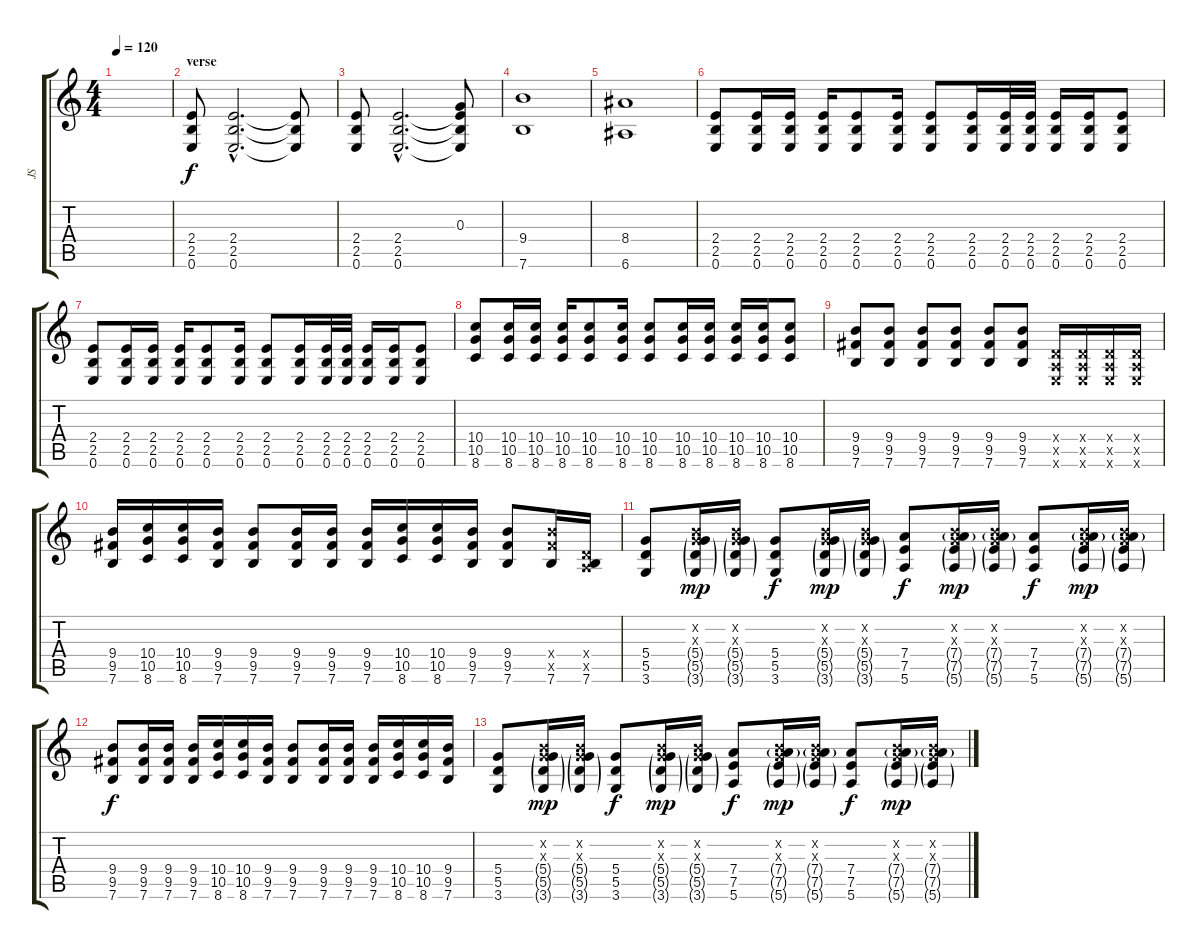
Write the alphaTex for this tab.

\track ("JS" "JS") {instrument overdrivenguitar}
\staff {score tabs}
\tuning (E4 B3 G3 D3 A2 E2) {hide}
\ts (4 4)
\tempo 120
\clef g2
\ks c
|
\section ("" "verse")
(2.4 2.5 0.6).8 (2.4{hac} 2.5{hac} 0.6{hac}).2{d} (2.4{t} 2.5{t} 0.6{t}).8 |
(2.4 2.5 0.6).8 (2.4{hac} 2.5{hac} 0.6{hac}).2{d} (0.3 2.4{t} 2.5{t} 0.6{t}).8 |
(9.4 7.6).1 |
(8.4 6.6).1 |
(2.4 2.5 0.6).8{instrument overdrivenguitar} (2.4 2.5 0.6).16{instrument electricguitarmuted} (2.4 2.5 0.6).16 (2.4 2.5 0.6).16 (2.4 2.5 0.6).8{instrument overdrivenguitar} (2.4 2.5 0.6).16{instrument electricguitarmuted} (2.4 2.5 0.6).8{instrument overdrivenguitar} (2.4 2.5 0.6).16{instrument electricguitarmuted} (2.4 2.5 0.6).32{instrument electricguitarmuted} (2.4 2.5 0.6).32 (2.4 2.5 0.6).16 (2.4 2.5 0.6).16 (2.4 2.5 0.6).8{instrument overdrivenguitar} |
(2.4 2.5 0.6).8{instrument overdrivenguitar} (2.4 2.5 0.6).16{instrument electricguitarmuted} (2.4 2.5 0.6).16 (2.4 2.5 0.6).16 (2.4 2.5 0.6).8{instrument overdrivenguitar} (2.4 2.5 0.6).16{instrument electricguitarmuted} (2.4 2.5 0.6).8{instrument overdrivenguitar} (2.4 2.5 0.6).16{instrument electricguitarmuted} (2.4 2.5 0.6).32{instrument electricguitarmuted} (2.4 2.5 0.6).32 (2.4 2.5 0.6).16 (2.4 2.5 0.6).16 (2.4 2.5 0.6).8{instrument overdrivenguitar} |
(10.4 10.5 8.6).8 (10.4 10.5 8.6).16{instrument electricguitarmuted} (10.4 10.5 8.6).16 (10.4 10.5 8.6).16 (10.4 10.5 8.6).8{instrument overdrivenguitar} (10.4 10.5 8.6).16{instrument electricguitarmuted} (10.4 10.5 8.6).8{instrument overdrivenguitar} (10.4 10.5 8.6).16{instrument electricguitarmuted} (10.4 10.5 8.6).16 (10.4 10.5 8.6).16 (10.4 10.5 8.6).16 (10.4 10.5 8.6).8{instrument overdrivenguitar} |
(9.4 9.5 7.6).8 (9.4 9.5 7.6).8 (9.4 9.5 7.6).8 (9.4 9.5 7.6).8 (9.4 9.5 7.6).8 (9.4 9.5 7.6).8 (0.4{x} 0.5{x} 0.6{x}).16 (0.4{x} 0.5{x} 0.6{x}).16 (0.4{x} 0.5{x} 0.6{x}).16 (0.4{x} 0.5{x} 0.6{x}).16 |
(9.4 9.5 7.6).16 (10.4 10.5 8.6).16 (10.4 10.5 8.6).16 (9.4 9.5 7.6).16 (9.4 9.5 7.6).8 (9.4 9.5 7.6).16 (9.4 9.5 7.6).16 (9.4 9.5 7.6).16 (10.4 10.5 8.6).16 (10.4 10.5 8.6).16 (9.4 9.5 7.6).16 (9.4 9.5 7.6).8 (9.4{x} 9.5{x} 7.6).16 (0.4{x} 0.5{x} 7.6).16 |
(5.4 5.5 3.6).8{volume 12} (0.2{x} 0.3{x} 5.4{g} 5.5{g} 3.6{g}).16{dy mp} (0.2{x} 0.3{x} 5.4{g} 5.5{g} 3.6{g}).16 (5.4 5.5 3.6).8{dy f} (0.2{x} 0.3{x} 5.4{g} 5.5{g} 3.6{g}).16{dy mp} (0.2{x} 0.3{x} 5.4{g} 5.5{g} 3.6{g}).16 (7.4 7.5 5.6).8{dy f} (0.2{x} 0.3{x} 7.4{g} 7.5{g} 5.6{g}).16{dy mp} (0.2{x} 0.3{x} 7.4{g} 7.5{g} 5.6{g}).16 (7.4 7.5 5.6).8{dy f} (0.2{x} 0.3{x} 7.4{g} 7.5{g} 5.6{g}).16{dy mp} (0.2{x} 0.3{x} 7.4{g} 7.5{g} 5.6{g}).16 |
(9.4 9.5 7.6).8{dy f} (9.4 9.5 7.6).16 (9.4 9.5 7.6).16 (9.4 9.5 7.6).16 (10.4 10.5 8.6).16 (10.4 10.5 8.6).16 (9.4 9.5 7.6).16 (9.4 9.5 7.6).8 (9.4 9.5 7.6).16 (9.4 9.5 7.6).16 (9.4 9.5 7.6).16 (10.4 10.5 8.6).16 (10.4 10.5 8.6).16 (9.4 9.5 7.6).16 |
(5.4 5.5 3.6).8{volume 12} (0.2{x} 0.3{x} 5.4{g} 5.5{g} 3.6{g}).16{dy mp} (0.2{x} 0.3{x} 5.4{g} 5.5{g} 3.6{g}).16 (5.4 5.5 3.6).8{dy f} (0.2{x} 0.3{x} 5.4{g} 5.5{g} 3.6{g}).16{dy mp} (0.2{x} 0.3{x} 5.4{g} 5.5{g} 3.6{g}).16 (7.4 7.5 5.6).8{dy f} (0.2{x} 0.3{x} 7.4{g} 7.5{g} 5.6{g}).16{dy mp} (0.2{x} 0.3{x} 7.4{g} 7.5{g} 5.6{g}).16 (7.4 7.5 5.6).8{dy f} (0.2{x} 0.3{x} 7.4{g} 7.5{g} 5.6{g}).16{dy mp} (0.2{x} 0.3{x} 7.4{g} 7.5{g} 5.6{g}).16
